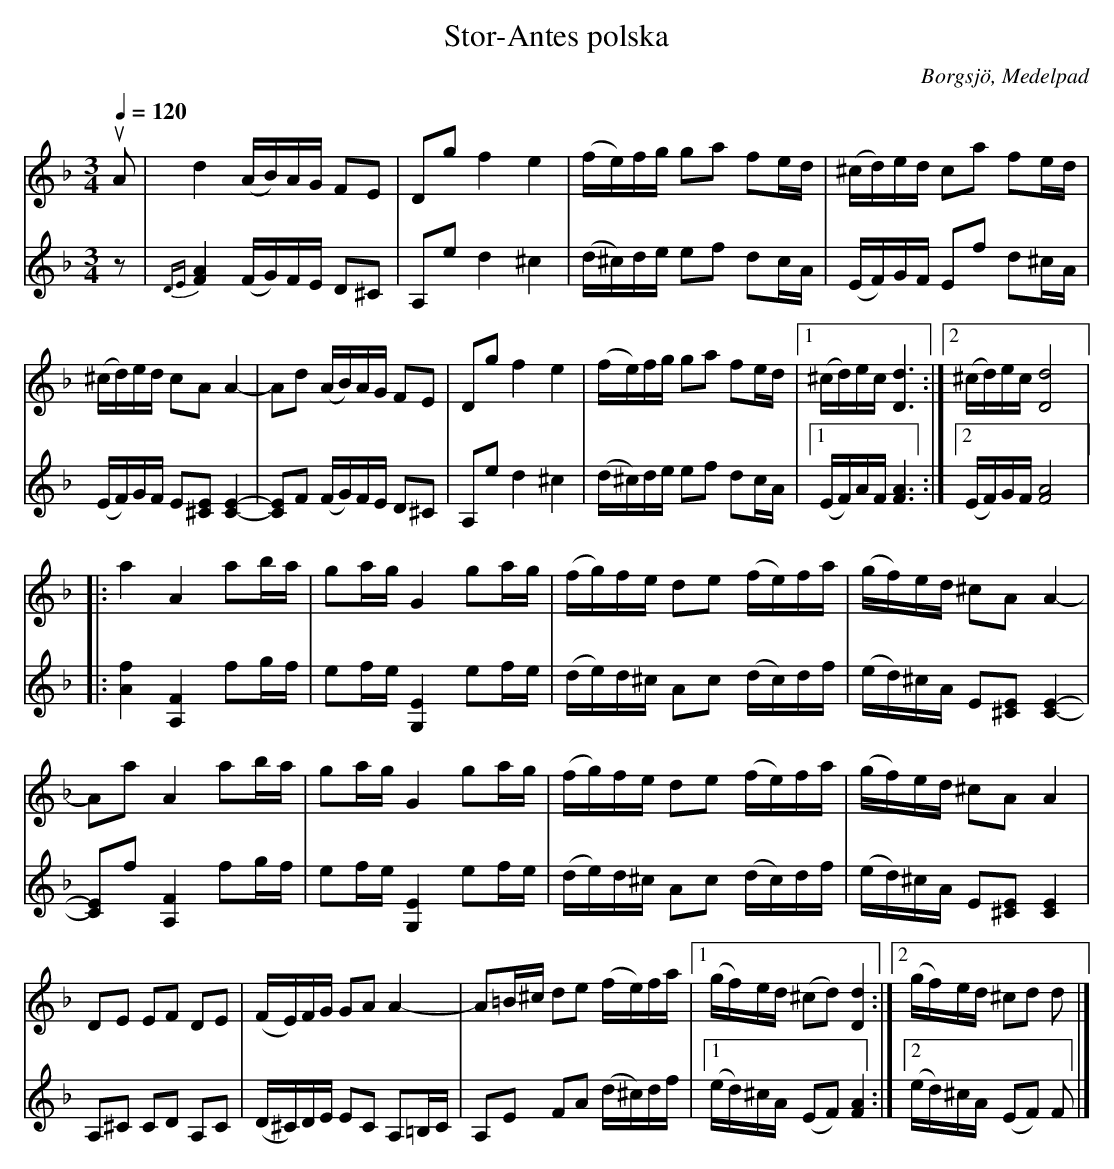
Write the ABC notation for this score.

X:1
T:Stor-Antes polska
O:Borgsjö, Medelpad
M:3/4
L:1/16
Q:1/4=120
K:Dm
V:1
uA2|d4 (AB)AG F2E2|D2g2  f4 e4|(fe)fg g2a2 f2ed|(^cd)ed c2a2 f2ed|!
(^cd)ed c2A2 A4-|A2d2 (AB)AG F2E2|D2g2 f4 e4|(fe)fg g2a2 f2ed|[1(^cd)ec[D6d6]:|[2(^cd)ec [D8d8]|:!
a4 A4 a2ba|g2ag G4 g2ag|(fg)fe d2e2 (fe)fa|(gf)ed ^c2A2 A4-|!
A2a2 A4 a2ba|g2ag G4 g2ag|(fg)fe d2e2 (fe)fa|(gf)ed ^c2A2 A4|!
D2E2 E2F2 D2E2|(FE)FG G2A2 A4-|A2=B^c d2e2 (fe)fa|[1(gf)ed (^c2d2) [D4d4]:|[2(gf)ed ^c2d2 d2|]
V:2
z2|{DE}[F4A4] (FG)FE D2^C2|A,2e2 d4 ^c4|(d^c)de e2f2 d2cA|(EF)GF E2f2 d2^cA|!
(EF)GF E2[^C2E2] [C4-E4-]|[C2E2]F2 (FG)FE D2^C2|A,2e2 d4 ^c4|(d^c)de e2f2 d2cA|[1(EF)AF [F6A6]:|[2(EF)GF [F8A8]|:!
[A4f4] [A,4F4] f2gf|e2fe [G,4E4] e2fe|(de)d^c A2c2 (dc)df|(ed)^cA E2[^C2E2] [C4-E4-]|!
[C2E2]f2 [A,4F4] f2gf|e2fe [G,4E4] e2fe|(de)d^c A2c2 (dc)df|(ed)^cA E2[^C2E2] [C4E4]|!
A,2^C2 C2D2 A,2C2|(D^C)DE E2C2 A,2=B,C|A,2E2 F2A2 (d^c)df|[1(ed)^cA (E2F2) [F4A4]:|[2(ed)^cA (E2F2) F2|]
